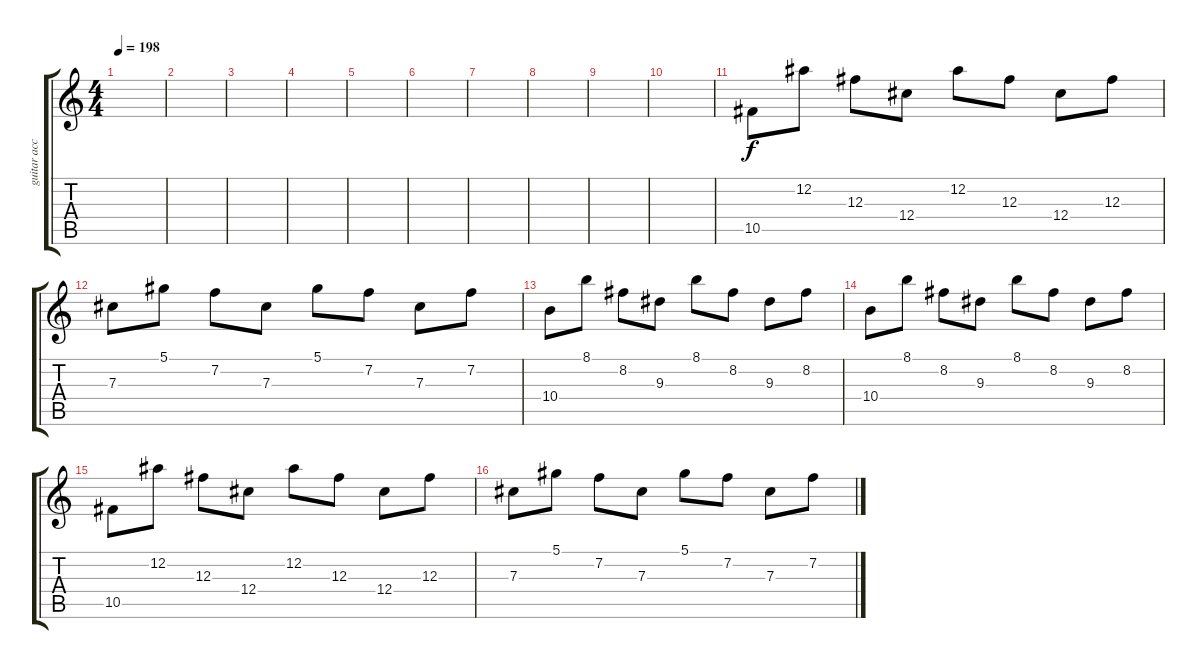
\track ("guitar acc." "guitar acc") {instrument acousticguitarsteel}
\staff {score tabs}
\tuning (Eb4 Bb3 Gb3 Db3 Ab2 Eb2) {hide}
\ts (4 4)
\tempo 198
\clef g2
\ks c
|
|
|
|
|
|
|
|
|
|
10.5.8 12.2.8 12.3.8 12.4.8 12.2.8 12.3.8 12.4.8 12.3.8 |
7.3.8 5.1.8 7.2.8 7.3.8 5.1.8 7.2.8 7.3.8 7.2.8 |
10.4.8 8.1.8 8.2.8 9.3.8 8.1.8 8.2.8 9.3.8 8.2.8 |
10.4.8 8.1.8 8.2.8 9.3.8 8.1.8 8.2.8 9.3.8 8.2.8 |
10.5.8 12.2.8 12.3.8 12.4.8 12.2.8 12.3.8 12.4.8 12.3.8 |
7.3.8 5.1.8 7.2.8 7.3.8 5.1.8 7.2.8 7.3.8 7.2.8
